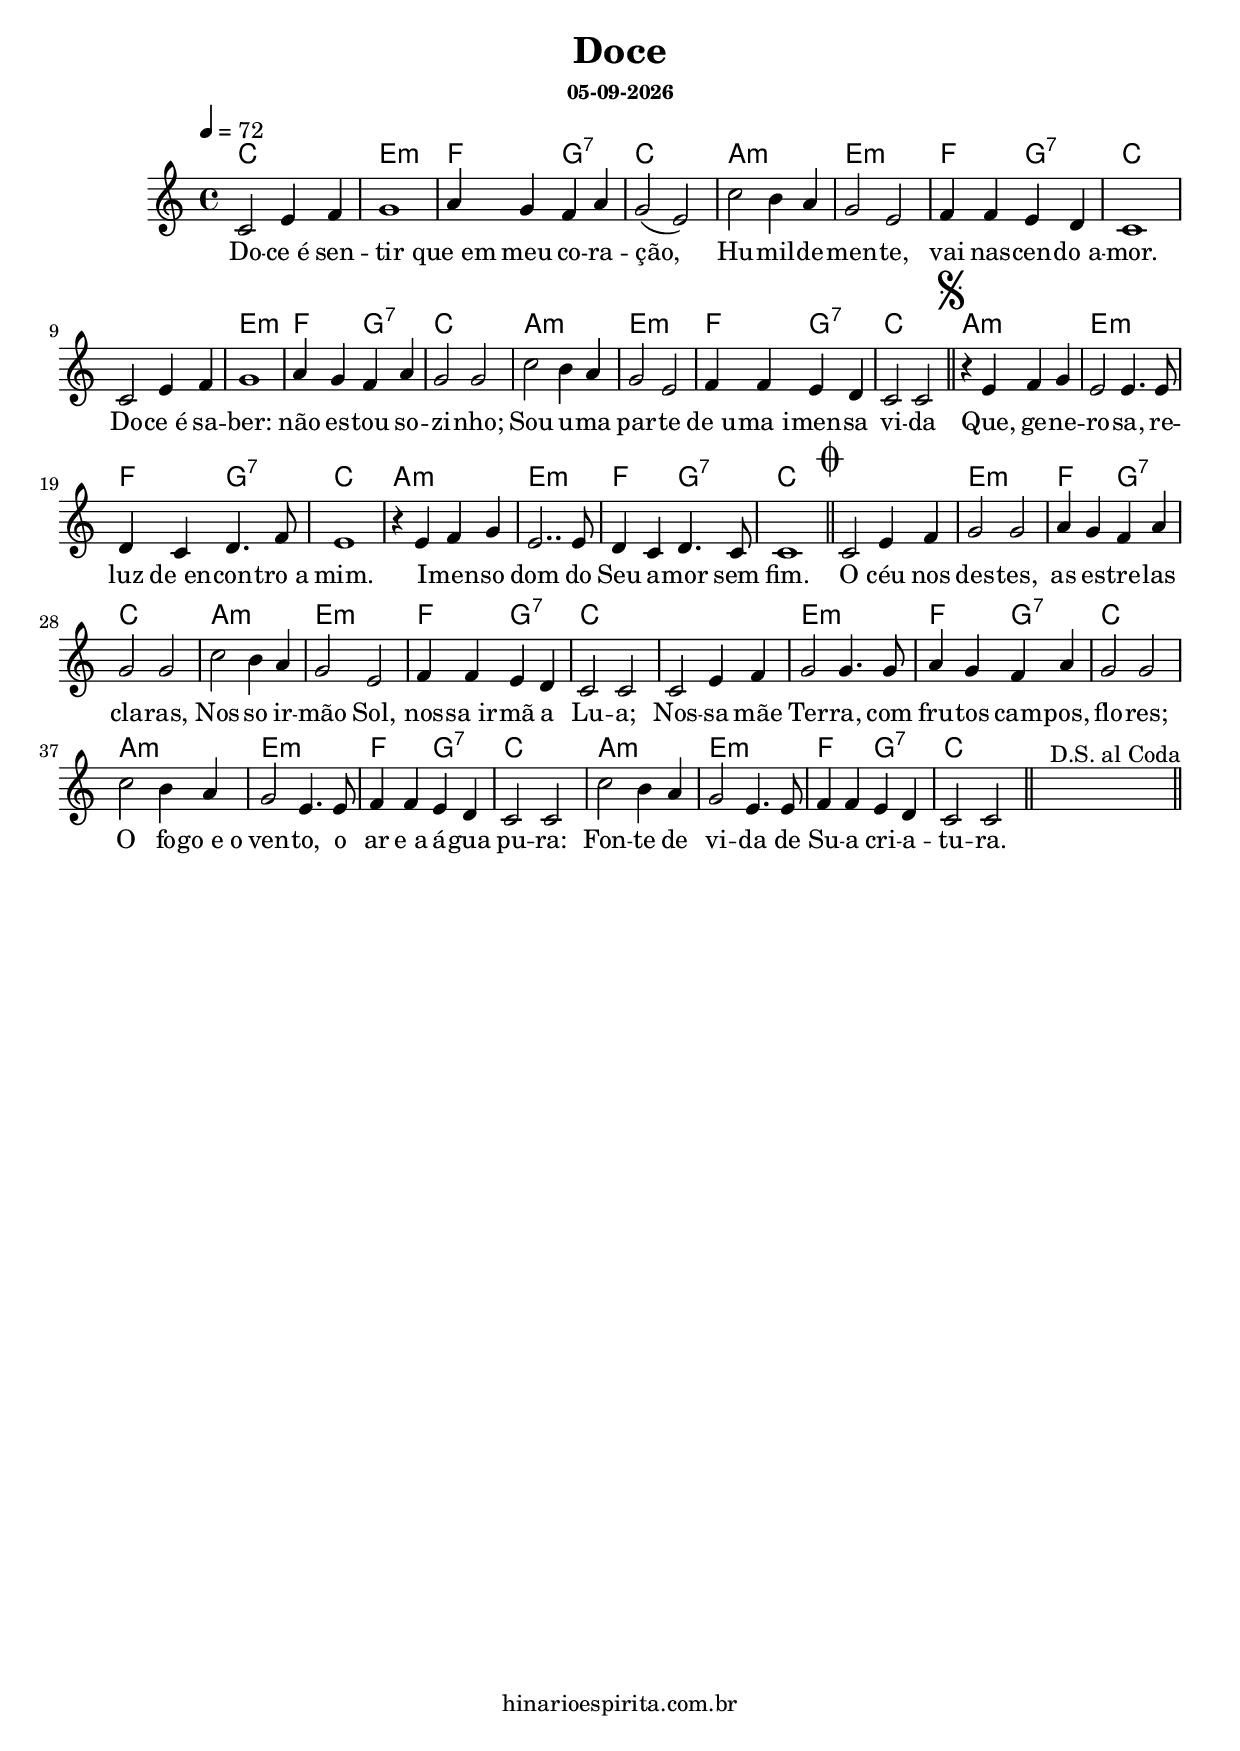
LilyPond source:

\version "2.16.0"
\pointAndClickOff

\header {
  title = "Doce"
  subsubtitle = #(strftime "%d-%m-%Y" (localtime (current-time)))
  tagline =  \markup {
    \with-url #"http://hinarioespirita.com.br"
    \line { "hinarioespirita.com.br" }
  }
}

melodia = \relative c' {
  \key c \major
  \time 4/4
  \tempo 4 = 72
  \clef treble

  % 1
  c2 e4 f | g1 | a4 g f a | g2( e)|
  c'2 b4 a | g2 e | f4 f e d | c1 |
  
  % 9
  c2 e4 f | g1 | a4 g f a | g2 g|
  c2 b4 a | g2 e | f4 f e d | c2 c |
 
  %17
  r4 e4 f g | e2 e4. e8 | d4 c d4. f8 | e1 |
  r4 e4 f g | e2.. e8 | d4 c d4. c8 | c1 
  \mark \markup { \musicglyph #"scripts.coda" }
  \bar "||"

  c2 e4 f | g2 g | a4 g f a | g2 g|
  c2 b4 a | g2 e | f4 f e d | c2 c |
  
  c2 e4 f | g2 g4. g8 | a4 g f a | g2 g|
  c2 b4 a | g2 e4. e8 | f4 f e d | c2 c |
  c'2 b4 a | g2 e4. e8 | f4 f e d | c2 c \bar "||"
  s1*1^\markup {"D.S. al Coda" }
  \bar "||"
}

letra = \lyricmode {
  Do -- ce_é sen -- tir que_em meu co -- ra -- ção,
  Hu -- mil -- de -- men -- te, vai nas -- cen -- do_a -- mor.
  Do -- ce_é sa -- ber: não es -- tou so -- zi -- nho;
  Sou u -- ma par -- te de_u -- ma_i -- men -- sa vi -- da

  Que, ge -- ne -- ro -- sa, re -- luz de_en -- con -- tro_a mim.
  I -- men -- so dom do Seu a -- mor sem fim.

  O céu nos des -- tes, as es -- tre -- las cla -- ras,
  Nos -- so ir -- mão Sol, nos -- sa_ir -- mã a Lu -- a;
  Nos -- sa mãe Ter -- ra, com fru -- tos cam -- pos, flo -- res;
  O fo -- go_e_o ven -- to, o ar e_a á -- gua pu -- ra:
  Fon -- te de vi -- da de Su -- a cri -- a -- tu -- ra.
}

harmonia = \chordmode {
  \set majorSevenSymbol = \markup { 7M }
  % 1
  c1 | e:m | f2 g:7 | c1 | 
  a1:m | e:m | f2 g:7 | \repeat percent 2 {c1} |

  e:m | f2 g:7 | c1 | 
  a:m | e:m | f2 g:7 | c1 
  \mark \markup { \musicglyph #"scripts.segno" }
  \bar "||"

  % 17
  a:m | e:m | f2 g:7 | c1 |
  a:m | e:m | f2 g:7 | \repeat percent 2 {c1} |

  | e:m | f2 g:7 | c1 | 
  a:m | e:m | f2 g:7 | \repeat percent 2 {c1} |
  
  e:m | f2 g:7 | c1 | 
  a:m | e:m | f2 g:7 | c1 |
  a:m | e:m | f2 g:7 | c1 |
}

\score {
  <<
    \new ChordNames { \harmonia }
    \new Staff <<
      \new Voice = "melodia" { \melodia }
      \lyricsto "melodia" \new Lyrics \letra
      \set Staff.midiInstrument = #"acoustic grand"
    >>
  >>
  \layout {}
  \midi {}
}
